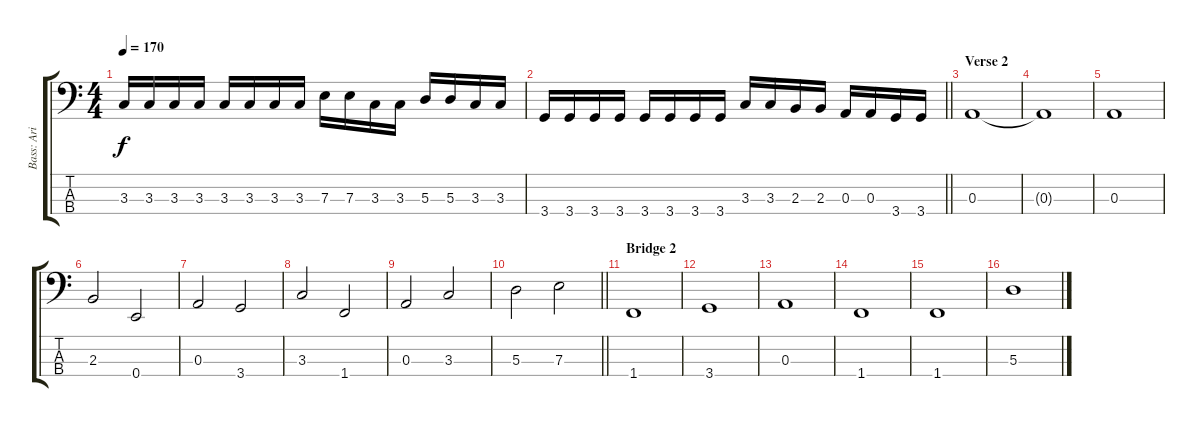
\track ("Bass: Ari Katajamäki" "Bass: Ari ") {instrument electricbassfinger}
\staff {score tabs}
\tuning (G2 D2 A1 E1) {hide}
\ts (4 4)
\tempo 170
\clef f4
\ks aminor
3.3.16{dy f} 3.3.16 3.3.16 3.3.16 3.3.16 3.3.16 3.3.16 3.3.16 7.3.16 7.3.16 3.3.16 3.3.16 5.3.16 5.3.16 3.3.16 3.3.16 |
\barLineRight lightlight
3.4.16 3.4.16 3.4.16 3.4.16 3.4.16 3.4.16 3.4.16 3.4.16 3.3.16 3.3.16 2.3.16 2.3.16 0.3.16 0.3.16 3.4.16 3.4.16 |
\section ("" "Verse 2")
0.3.1 |
0.3{t}.1 |
0.3.1 |
2.3.2 0.4.2 |
0.3.2 3.4.2 |
3.3.2 1.4.2 |
0.3.2 3.3.2 |
\barLineRight lightlight
5.3.2 7.3.2 |
\section ("" "Bridge 2")
1.4.1 |
3.4.1 |
0.3.1 |
1.4.1 |
1.4.1 |
5.3.1
